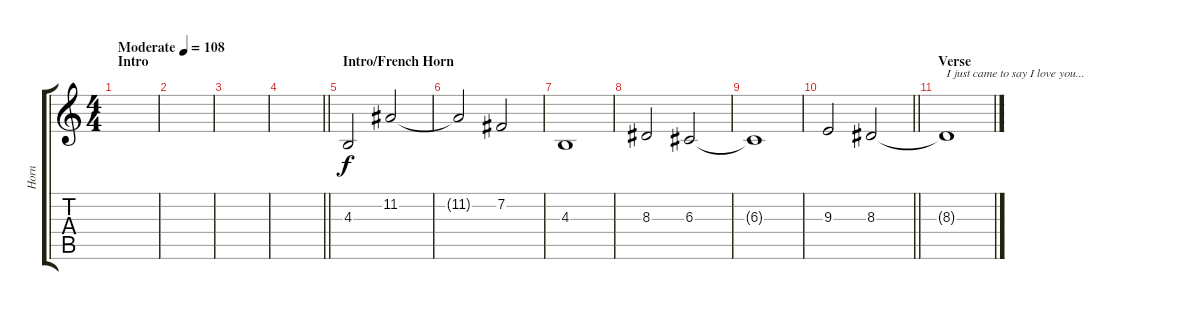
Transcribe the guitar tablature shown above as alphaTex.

\track ("Horn" "Horn") {instrument frenchhorn}
\staff {score tabs}
\tuning (E4 B3 G3 D3 A2 E2) {hide}
\ts (4 4)
\section ("" "Intro")
\tempo (108 "Moderate")
\clef g2
\ks c
|
|
|
\barLineRight lightlight
|
\section ("" "Intro/French Horn")
4.3.2 11.2.2 |
11.2{t}.2 7.2.2 |
4.3.1 |
8.3.2 6.3.2 |
6.3{t}.1 |
\barLineRight lightlight
9.3.2 8.3.2 |
\section ("" "Verse")
8.3{t}.1{txt "I just came to say I love you..."}
